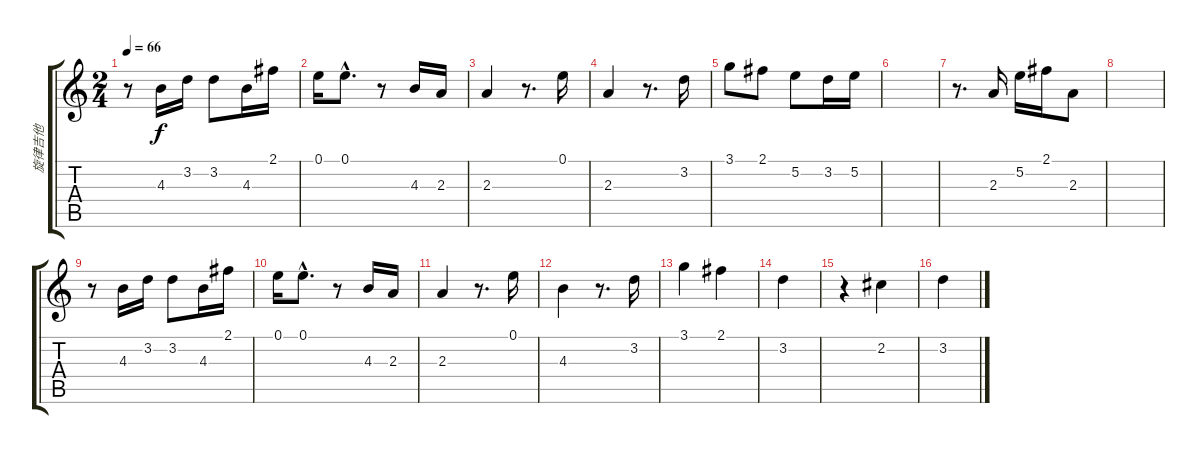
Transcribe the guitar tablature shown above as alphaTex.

\track ("旋律吉他" "旋律吉他") {instrument overdrivenguitar}
\staff {score tabs}
\tuning (E4 B3 G3 D3 A2 E2) {hide}
\ts (2 4)
\tempo 66
\clef g2
\ks c
r.8{dy f} 4.3.16 3.2.16 3.2.8 4.3.16 2.1.16 |
0.1.16 0.1{hac}.8{d} r.8 4.3.16 2.3.16 |
2.3.4 r.8{d} 0.1.16 |
2.3.4 r.8{d} 3.2.16 |
3.1.8 2.1.8 5.2.8 3.2.16 5.2.16 |
|
r.8{d} 2.3.16 5.2.16 2.1.16 2.3.8 |
|
r.8 4.3.16 3.2.16 3.2.8 4.3.16 2.1.16 |
0.1.16 0.1{hac}.8{d} r.8 4.3.16 2.3.16 |
2.3.4 r.8{d} 0.1.16 |
4.3.4 r.8{d} 3.2.16 |
3.1.4 2.1.4 |
3.2.4 |
r.4 2.2.4 |
3.2.4
